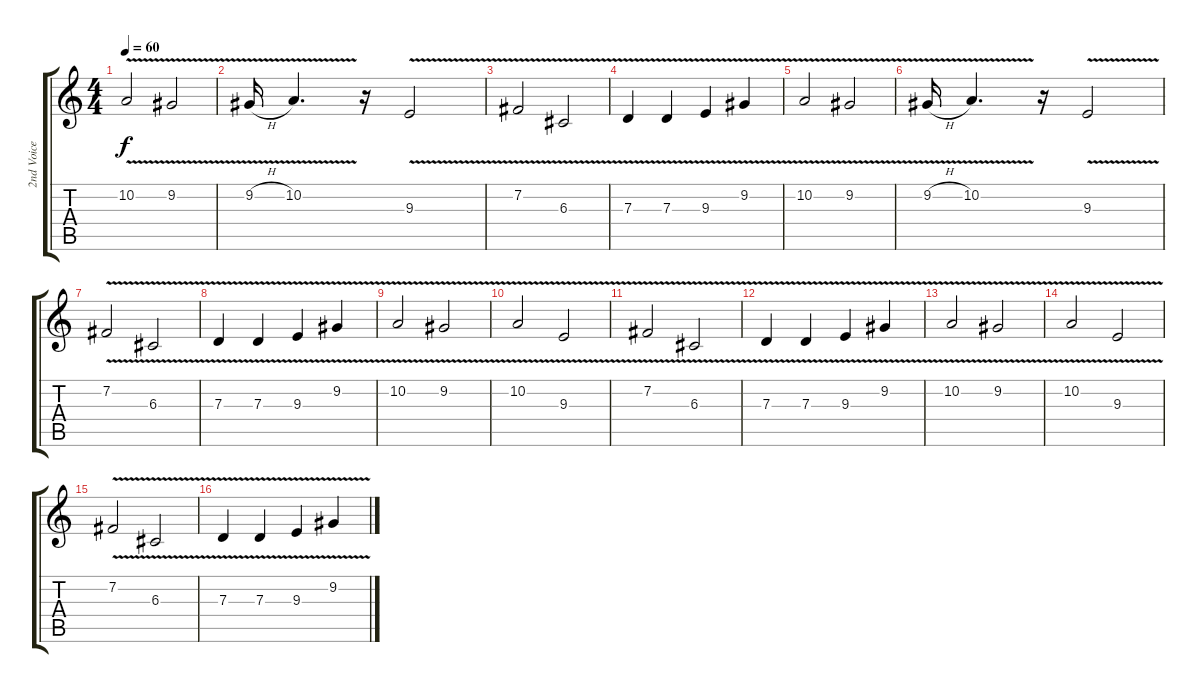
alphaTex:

\track ("2nd Voice " "2nd Voice ") {instrument violin}
\staff {score tabs}
\tuning (E4 B3 G3 D3 A2 E2) {hide}
\ts (4 4)
\tempo 60
\clef g2
\ks c
10.2{v}.2{dy f} 9.2{v}.2 |
9.2{v h}.16 10.2{v}.4{d} r.16 9.3{v}.2 |
7.2{v}.2 6.3{v}.2 |
7.3{v}.4 7.3{v}.4 9.3{v}.4 9.2{v}.4 |
10.2{v}.2 9.2{v}.2 |
9.2{v h}.16 10.2{v}.4{d} r.16 9.3{v}.2 |
7.2{v}.2 6.3{v}.2 |
7.3{v}.4 7.3{v}.4 9.3{v}.4 9.2{v}.4 |
10.2{v}.2 9.2{v}.2 |
10.2{v}.2 9.3{v}.2 |
7.2{v}.2 6.3{v}.2 |
7.3{v}.4 7.3{v}.4 9.3{v}.4 9.2{v}.4 |
10.2{v}.2 9.2{v}.2 |
10.2{v}.2 9.3{v}.2 |
7.2{v}.2 6.3{v}.2 |
7.3{v}.4 7.3{v}.4 9.3{v}.4 9.2{v}.4
